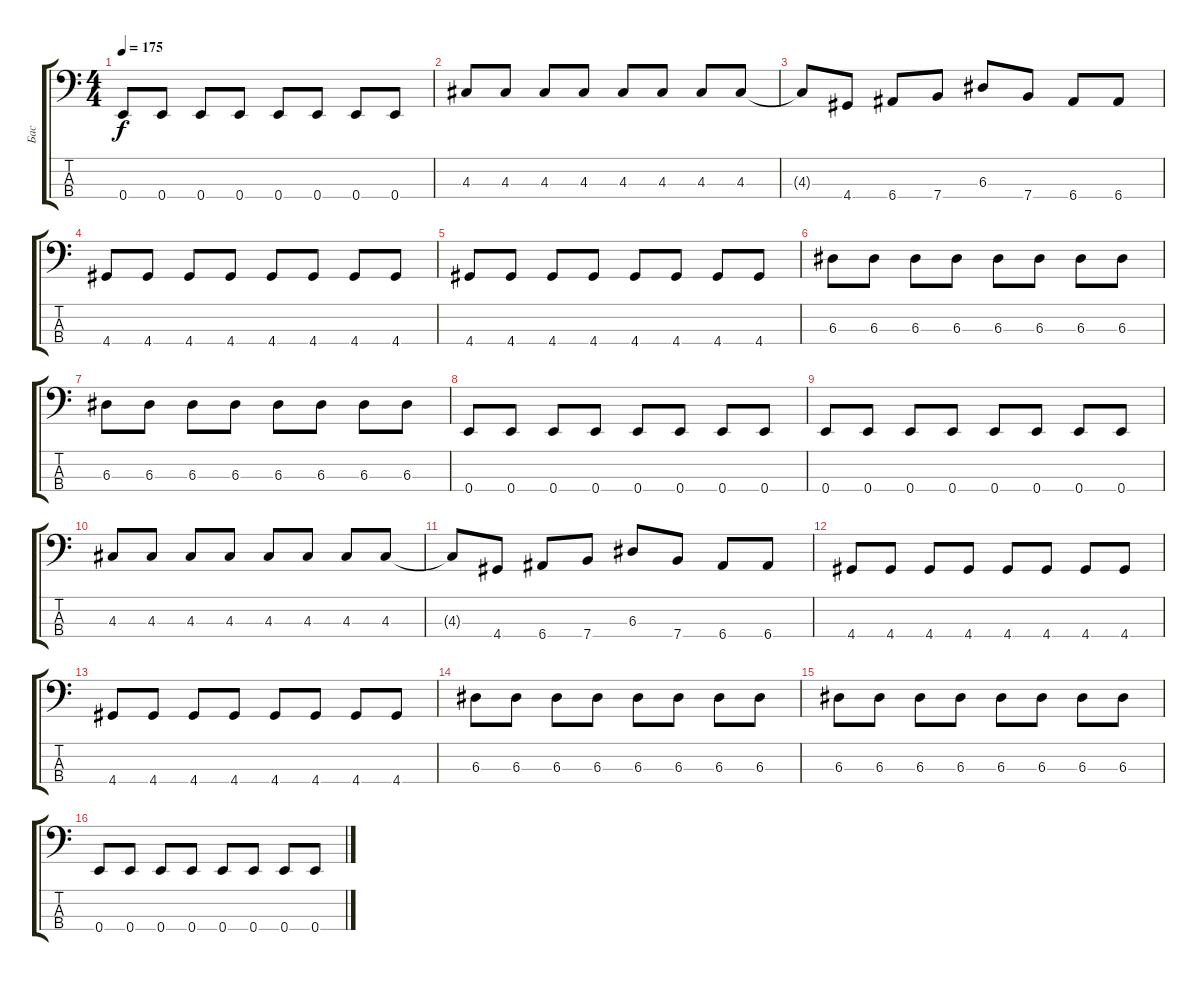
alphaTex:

\track ("Бас" "Бас") {instrument electricbassfinger}
\staff {score tabs}
\tuning (G2 D2 A1 E1) {hide}
\ts (4 4)
\tempo 175
\clef f4
\ks c
0.4.8{dy f} 0.4.8 0.4.8 0.4.8 0.4.8 0.4.8 0.4.8 0.4.8 |
4.3.8 4.3.8 4.3.8 4.3.8 4.3.8 4.3.8 4.3.8 4.3.8 |
4.3{t}.8 4.4.8 6.4.8 7.4.8 6.3.8 7.4.8 6.4.8 6.4.8 |
4.4.8 4.4.8 4.4.8 4.4.8 4.4.8 4.4.8 4.4.8 4.4.8 |
4.4.8 4.4.8 4.4.8 4.4.8 4.4.8 4.4.8 4.4.8 4.4.8 |
6.3.8 6.3.8 6.3.8 6.3.8 6.3.8 6.3.8 6.3.8 6.3.8 |
6.3.8 6.3.8 6.3.8 6.3.8 6.3.8 6.3.8 6.3.8 6.3.8 |
0.4.8 0.4.8 0.4.8 0.4.8 0.4.8 0.4.8 0.4.8 0.4.8 |
0.4.8 0.4.8 0.4.8 0.4.8 0.4.8 0.4.8 0.4.8 0.4.8 |
4.3.8 4.3.8 4.3.8 4.3.8 4.3.8 4.3.8 4.3.8 4.3.8 |
4.3{t}.8 4.4.8 6.4.8 7.4.8 6.3.8 7.4.8 6.4.8 6.4.8 |
4.4.8 4.4.8 4.4.8 4.4.8 4.4.8 4.4.8 4.4.8 4.4.8 |
4.4.8 4.4.8 4.4.8 4.4.8 4.4.8 4.4.8 4.4.8 4.4.8 |
6.3.8 6.3.8 6.3.8 6.3.8 6.3.8 6.3.8 6.3.8 6.3.8 |
6.3.8 6.3.8 6.3.8 6.3.8 6.3.8 6.3.8 6.3.8 6.3.8 |
0.4.8 0.4.8 0.4.8 0.4.8 0.4.8 0.4.8 0.4.8 0.4.8
